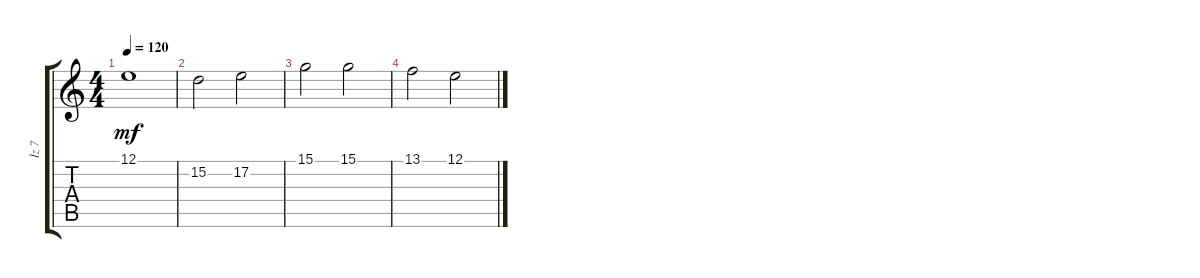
\track ("İz 7" "İz 7") {instrument acousticgrandpiano}
\staff {score tabs}
\tuning (E4 B3 G3 D3 A2 E2) {hide}
\ts (4 4)
\tempo 120
\clef g2
\ks c
12.1.1{dy mf volume 0 instrument piccolo} |
15.2.2 17.2.2 |
15.1.2 15.1.2 |
13.1.2 12.1.2
